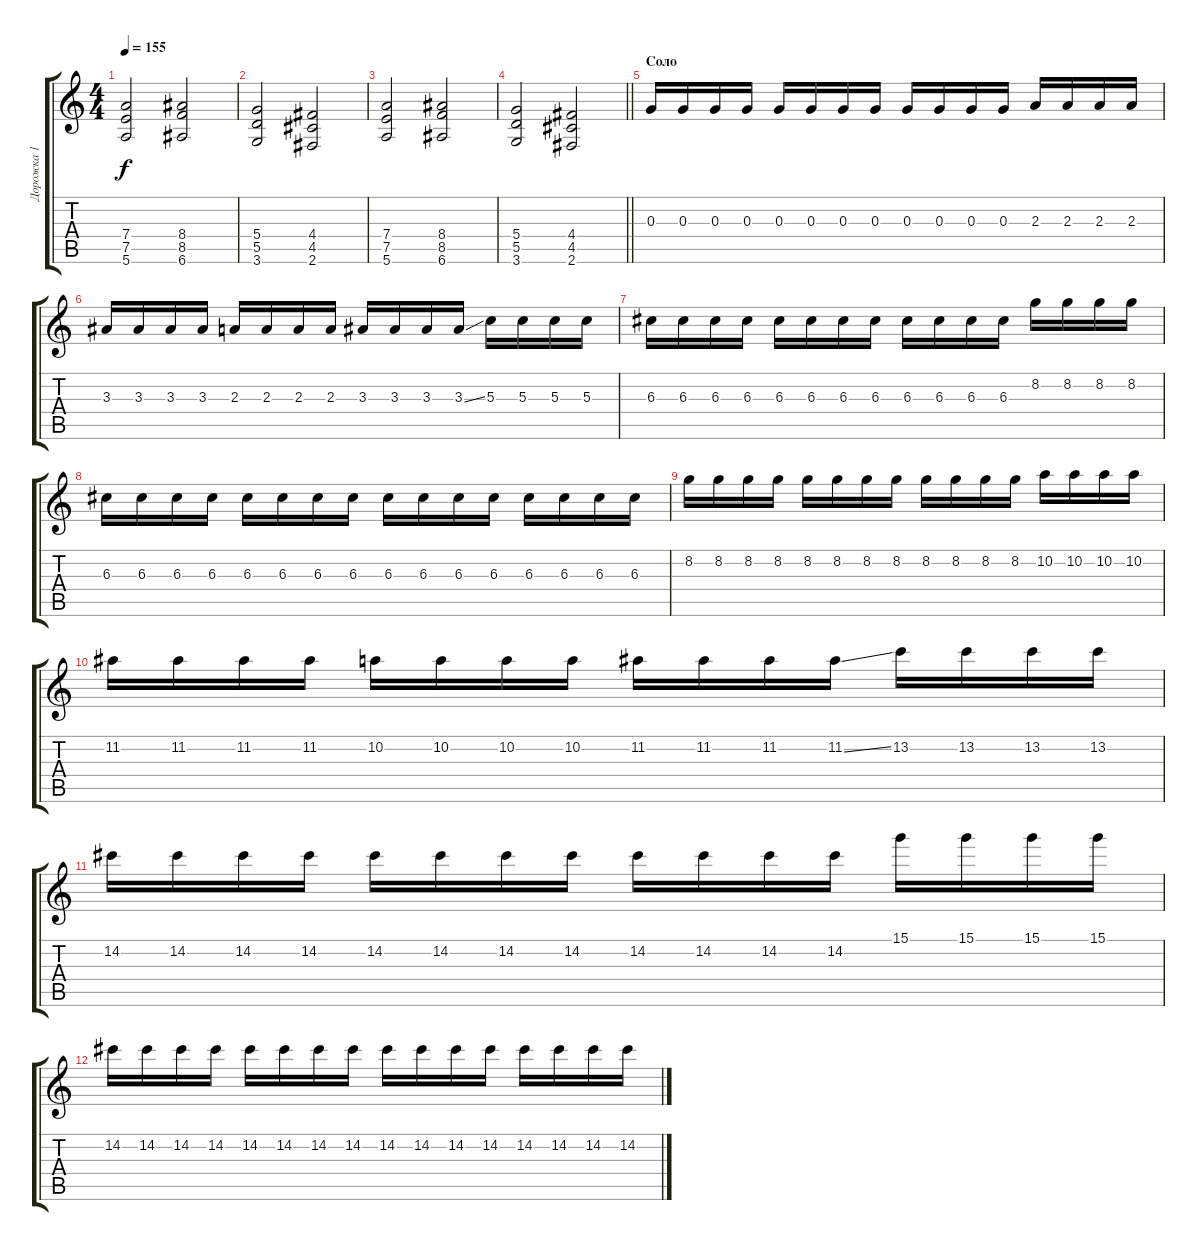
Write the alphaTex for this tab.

\track ("Дорожка 1" "Дорожка 1") {instrument distortionguitar}
\staff {score tabs}
\tuning (E4 B3 G3 D3 A2 E2) {hide}
\ts (4 4)
\tempo 155
\clef g2
\ks c
(7.4 7.5 5.6).2{dy f} (8.4 8.5 6.6).2 |
(5.4 5.5 3.6).2 (4.4 4.5 2.6).2 |
(7.4 7.5 5.6).2 (8.4 8.5 6.6).2 |
\barLineRight lightlight
(5.4 5.5 3.6).2 (4.4 4.5 2.6).2 |
\section ("" "Соло")
0.3.16 0.3.16 0.3.16 0.3.16 0.3.16 0.3.16 0.3.16 0.3.16 0.3.16 0.3.16 0.3.16 0.3.16 2.3.16 2.3.16 2.3.16 2.3.16 |
3.3.16 3.3.16 3.3.16 3.3.16 2.3.16 2.3.16 2.3.16 2.3.16 3.3.16 3.3.16 3.3.16 3.3{ss}.16 5.3.16 5.3.16 5.3.16 5.3.16 |
6.3.16 6.3.16 6.3.16 6.3.16 6.3.16 6.3.16 6.3.16 6.3.16 6.3.16 6.3.16 6.3.16 6.3.16 8.2.16 8.2.16 8.2.16 8.2.16 |
6.3.16 6.3.16 6.3.16 6.3.16 6.3.16 6.3.16 6.3.16 6.3.16 6.3.16 6.3.16 6.3.16 6.3.16 6.3.16 6.3.16 6.3.16 6.3.16 |
8.2.16 8.2.16 8.2.16 8.2.16 8.2.16 8.2.16 8.2.16 8.2.16 8.2.16 8.2.16 8.2.16 8.2.16 10.2.16 10.2.16 10.2.16 10.2.16 |
11.2.16 11.2.16 11.2.16 11.2.16 10.2.16 10.2.16 10.2.16 10.2.16 11.2.16 11.2.16 11.2.16 11.2{ss}.16 13.2.16 13.2.16 13.2.16 13.2.16 |
14.2.16 14.2.16 14.2.16 14.2.16 14.2.16 14.2.16 14.2.16 14.2.16 14.2.16 14.2.16 14.2.16 14.2.16 15.1.16 15.1.16 15.1.16 15.1.16 |
14.2.16 14.2.16 14.2.16 14.2.16 14.2.16 14.2.16 14.2.16 14.2.16 14.2.16 14.2.16 14.2.16 14.2.16 14.2.16 14.2.16 14.2.16 14.2.16
